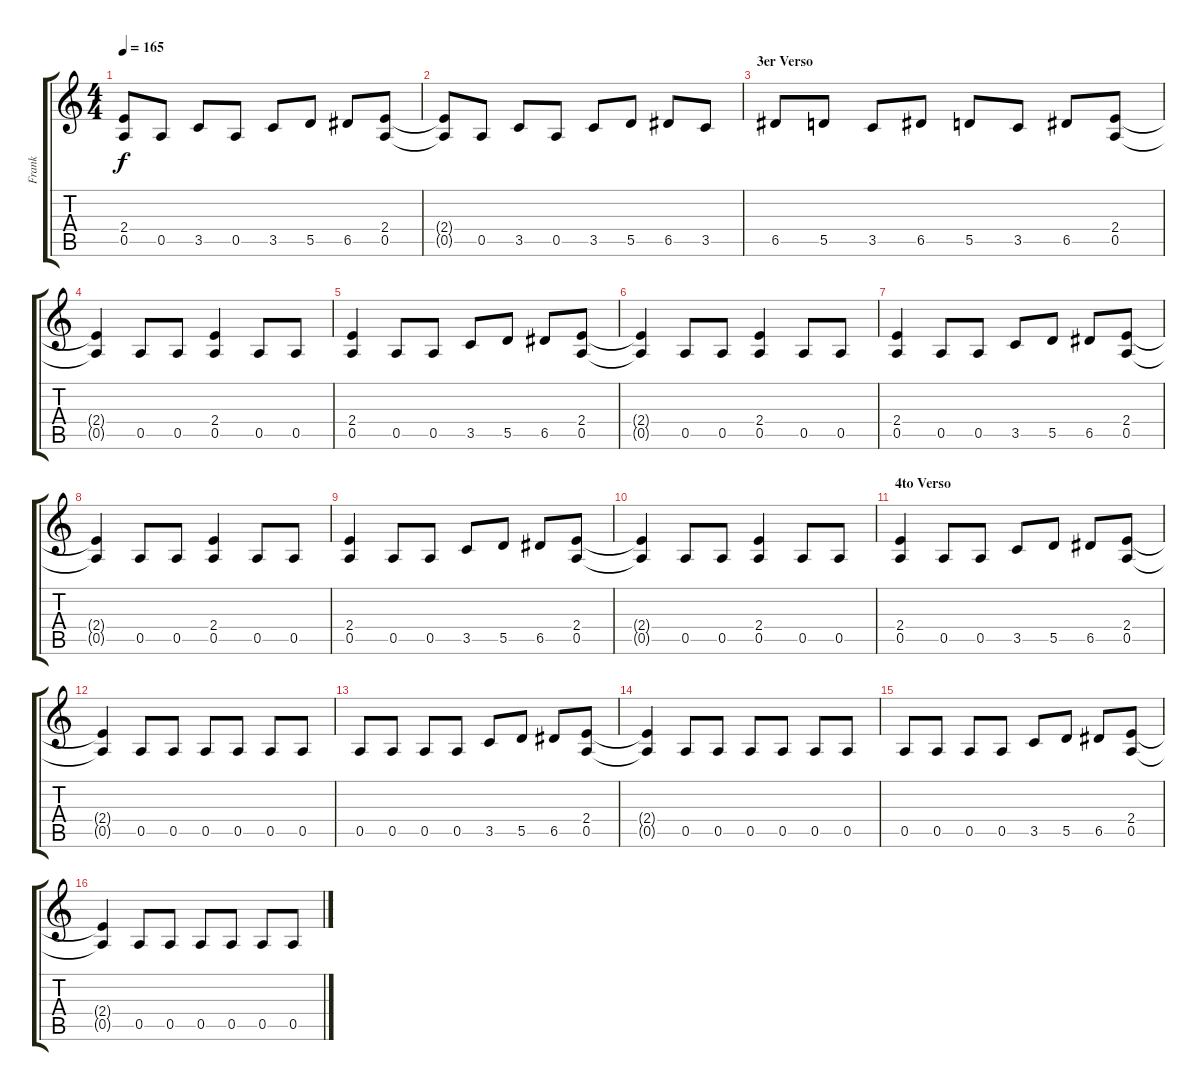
\track ("Frank" "Frank") {instrument overdrivenguitar}
\staff {score tabs}
\tuning (E4 B3 G3 D3 A2 E2) {hide}
\ts (4 4)
\tempo 165
\clef g2
\ks c
(2.4{t} 0.5{t}).8{dy f} 0.5.8 3.5.8 0.5.8 3.5.8 5.5.8 6.5.8 (2.4 0.5).8 |
(2.4{t} 0.5{t}).8 0.5.8 3.5.8 0.5.8 3.5.8 5.5.8 6.5.8 3.5.8 |
\section ("" "3er Verso")
6.5.8 5.5.8 3.5.8 6.5.8 5.5.8 3.5.8 6.5.8 (2.4 0.5).8 |
(2.4{t} 0.5{t}).4 0.5.8 0.5.8 (2.4 0.5).4 0.5.8 0.5.8 |
(2.4 0.5).4 0.5.8 0.5.8 3.5.8 5.5.8 6.5.8 (2.4 0.5).8 |
(2.4{t} 0.5{t}).4 0.5.8 0.5.8 (2.4 0.5).4 0.5.8 0.5.8 |
(2.4 0.5).4 0.5.8 0.5.8 3.5.8 5.5.8 6.5.8 (2.4 0.5).8 |
(2.4{t} 0.5{t}).4 0.5.8 0.5.8 (2.4 0.5).4 0.5.8 0.5.8 |
(2.4 0.5).4 0.5.8 0.5.8 3.5.8 5.5.8 6.5.8 (2.4 0.5).8 |
(2.4{t} 0.5{t}).4 0.5.8 0.5.8 (2.4 0.5).4 0.5.8 0.5.8 |
\section ("" "4to Verso")
(2.4 0.5).4 0.5.8 0.5.8 3.5.8 5.5.8 6.5.8 (2.4 0.5).8 |
(2.4{t} 0.5{t}).4 0.5.8 0.5.8 0.5.8 0.5.8 0.5.8 0.5.8 |
0.5.8 0.5.8 0.5.8 0.5.8 3.5.8 5.5.8 6.5.8 (2.4 0.5).8 |
(2.4{t} 0.5{t}).4 0.5.8 0.5.8 0.5.8 0.5.8 0.5.8 0.5.8 |
0.5.8 0.5.8 0.5.8 0.5.8 3.5.8 5.5.8 6.5.8 (2.4 0.5).8 |
(2.4{t} 0.5{t}).4 0.5.8 0.5.8 0.5.8 0.5.8 0.5.8 0.5.8
